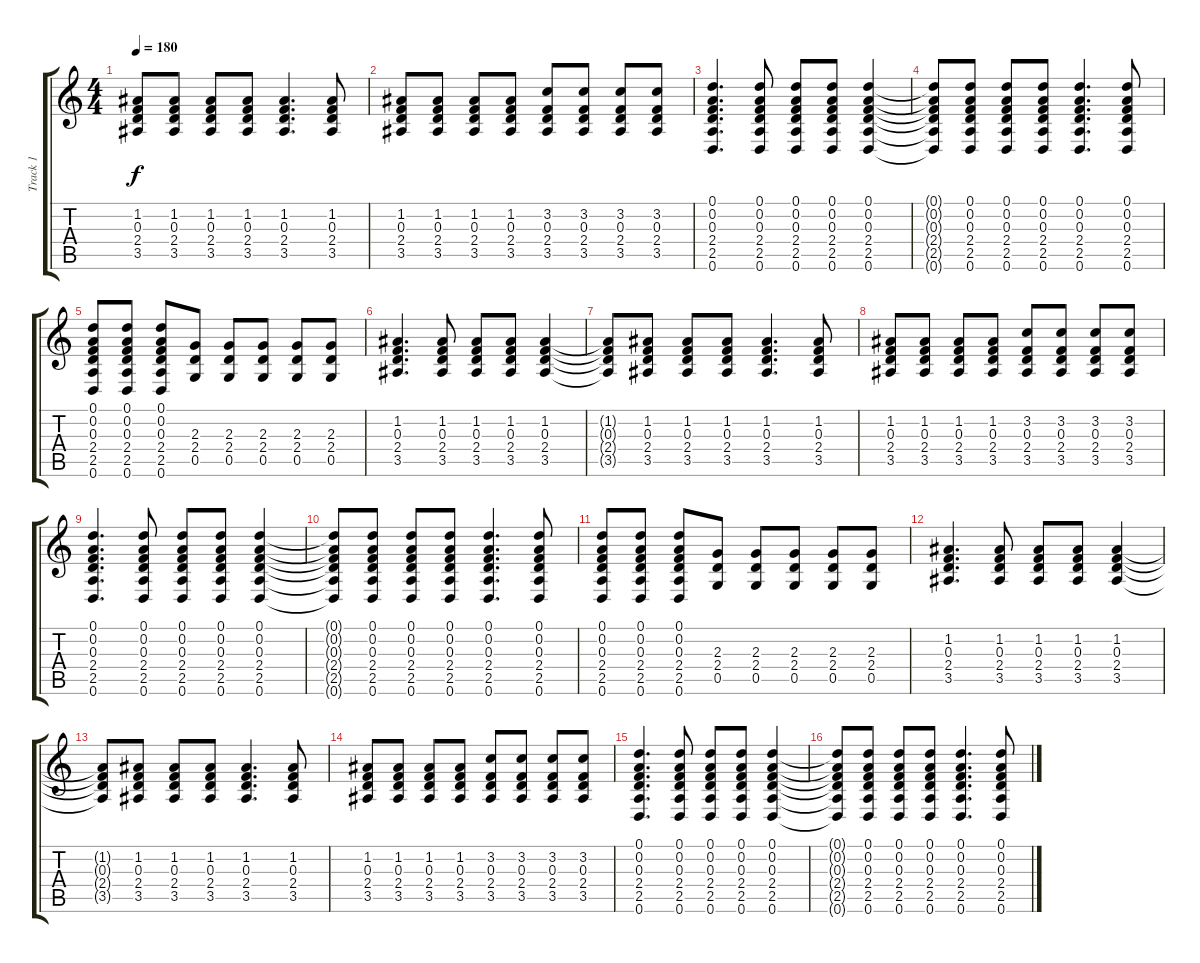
\track ("Track 1" "Track 1") {instrument acousticguitarsteel}
\staff {score tabs}
\tuning (D4 A3 F3 C3 G2 D2) {hide}
\ts (4 4)
\tempo 180
\clef g2
\ks c
(1.2{t} 0.3{t} 2.4{t} 3.5{t}).8{dy f} (1.2 0.3 2.4 3.5).8 (1.2 0.3 2.4 3.5).8 (1.2 0.3 2.4 3.5).8 (1.2 0.3 2.4 3.5).4{d} (1.2 0.3 2.4 3.5).8 |
(1.2 0.3 2.4 3.5).8 (1.2 0.3 2.4 3.5).8 (1.2 0.3 2.4 3.5).8 (1.2 0.3 2.4 3.5).8 (3.2 0.3 2.4 3.5).8 (3.2 0.3 2.4 3.5).8 (3.2 0.3 2.4 3.5).8 (3.2 0.3 2.4 3.5).8 |
(0.1 0.2 0.3 2.4 2.5 0.6).4{d} (0.1 0.2 0.3 2.4 2.5 0.6).8 (0.1 0.2 0.3 2.4 2.5 0.6).8 (0.1 0.2 0.3 2.4 2.5 0.6).8 (0.1 0.2 0.3 2.4 2.5 0.6).4 |
(0.1{t} 0.2{t} 0.3{t} 2.4{t} 2.5{t} 0.6{t}).8 (0.1 0.2 0.3 2.4 2.5 0.6).8 (0.1 0.2 0.3 2.4 2.5 0.6).8 (0.1 0.2 0.3 2.4 2.5 0.6).8 (0.1 0.2 0.3 2.4 2.5 0.6).4{d} (0.1 0.2 0.3 2.4 2.5 0.6).8 |
(0.1 0.2 0.3 2.4 2.5 0.6).8 (0.1 0.2 0.3 2.4 2.5 0.6).8 (0.1 0.2 0.3 2.4 2.5 0.6).8 (2.3 2.4 0.5).8 (2.3 2.4 0.5).8 (2.3 2.4 0.5).8 (2.3 2.4 0.5).8 (2.3 2.4 0.5).8 |
(1.2 0.3 2.4 3.5).4{d} (1.2 0.3 2.4 3.5).8 (1.2 0.3 2.4 3.5).8 (1.2 0.3 2.4 3.5).8 (1.2 0.3 2.4 3.5).4 |
(1.2{t} 0.3{t} 2.4{t} 3.5{t}).8 (1.2 0.3 2.4 3.5).8 (1.2 0.3 2.4 3.5).8 (1.2 0.3 2.4 3.5).8 (1.2 0.3 2.4 3.5).4{d} (1.2 0.3 2.4 3.5).8 |
(1.2 0.3 2.4 3.5).8 (1.2 0.3 2.4 3.5).8 (1.2 0.3 2.4 3.5).8 (1.2 0.3 2.4 3.5).8 (3.2 0.3 2.4 3.5).8 (3.2 0.3 2.4 3.5).8 (3.2 0.3 2.4 3.5).8 (3.2 0.3 2.4 3.5).8 |
(0.1 0.2 0.3 2.4 2.5 0.6).4{d} (0.1 0.2 0.3 2.4 2.5 0.6).8 (0.1 0.2 0.3 2.4 2.5 0.6).8 (0.1 0.2 0.3 2.4 2.5 0.6).8 (0.1 0.2 0.3 2.4 2.5 0.6).4 |
(0.1{t} 0.2{t} 0.3{t} 2.4{t} 2.5{t} 0.6{t}).8 (0.1 0.2 0.3 2.4 2.5 0.6).8 (0.1 0.2 0.3 2.4 2.5 0.6).8 (0.1 0.2 0.3 2.4 2.5 0.6).8 (0.1 0.2 0.3 2.4 2.5 0.6).4{d} (0.1 0.2 0.3 2.4 2.5 0.6).8 |
(0.1 0.2 0.3 2.4 2.5 0.6).8 (0.1 0.2 0.3 2.4 2.5 0.6).8 (0.1 0.2 0.3 2.4 2.5 0.6).8 (2.3 2.4 0.5).8 (2.3 2.4 0.5).8 (2.3 2.4 0.5).8 (2.3 2.4 0.5).8 (2.3 2.4 0.5).8 |
(1.2 0.3 2.4 3.5).4{d} (1.2 0.3 2.4 3.5).8 (1.2 0.3 2.4 3.5).8 (1.2 0.3 2.4 3.5).8 (1.2 0.3 2.4 3.5).4 |
(1.2{t} 0.3{t} 2.4{t} 3.5{t}).8 (1.2 0.3 2.4 3.5).8 (1.2 0.3 2.4 3.5).8 (1.2 0.3 2.4 3.5).8 (1.2 0.3 2.4 3.5).4{d} (1.2 0.3 2.4 3.5).8 |
(1.2 0.3 2.4 3.5).8 (1.2 0.3 2.4 3.5).8 (1.2 0.3 2.4 3.5).8 (1.2 0.3 2.4 3.5).8 (3.2 0.3 2.4 3.5).8 (3.2 0.3 2.4 3.5).8 (3.2 0.3 2.4 3.5).8 (3.2 0.3 2.4 3.5).8 |
(0.1 0.2 0.3 2.4 2.5 0.6).4{d} (0.1 0.2 0.3 2.4 2.5 0.6).8 (0.1 0.2 0.3 2.4 2.5 0.6).8 (0.1 0.2 0.3 2.4 2.5 0.6).8 (0.1 0.2 0.3 2.4 2.5 0.6).4 |
(0.1{t} 0.2{t} 0.3{t} 2.4{t} 2.5{t} 0.6{t}).8 (0.1 0.2 0.3 2.4 2.5 0.6).8 (0.1 0.2 0.3 2.4 2.5 0.6).8 (0.1 0.2 0.3 2.4 2.5 0.6).8 (0.1 0.2 0.3 2.4 2.5 0.6).4{d} (0.1 0.2 0.3 2.4 2.5 0.6).8
